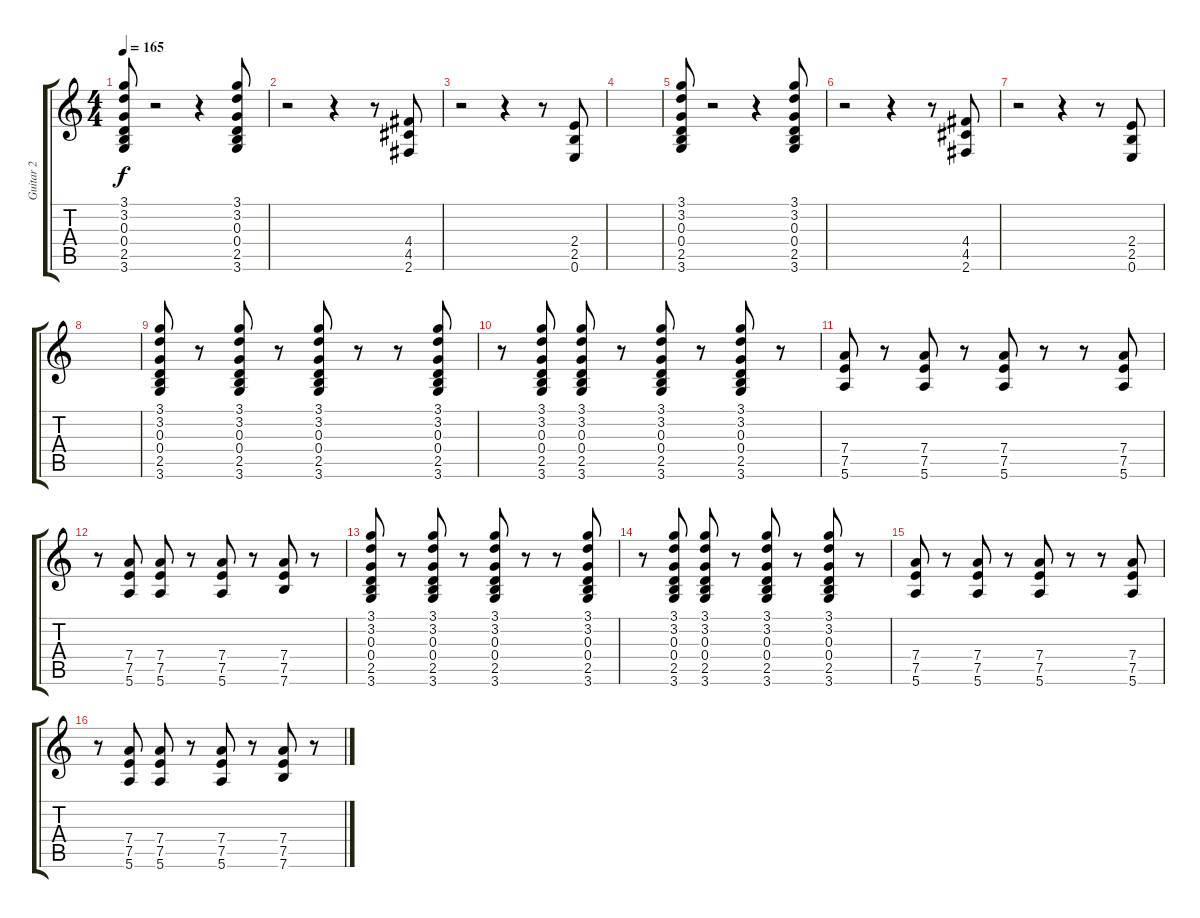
\track ("Guitar 2" "Guitar 2") {instrument overdrivenguitar}
\staff {score tabs}
\tuning (E4 B3 G3 D3 A2 E2) {hide}
\ts (4 4)
\tempo 165
\clef g2
\ks c
(3.1 3.2 0.3 0.4 2.5 3.6).8{dy f} r.2 r.4 (3.1 3.2 0.3 0.4 2.5 3.6).8 |
r.2 r.4 r.8 (4.4 4.5 2.6).8 |
r.2 r.4 r.8 (2.4 2.5 0.6).8 |
|
(3.1 3.2 0.3 0.4 2.5 3.6).8 r.2 r.4 (3.1 3.2 0.3 0.4 2.5 3.6).8 |
r.2 r.4 r.8 (4.4 4.5 2.6).8 |
r.2 r.4 r.8 (2.4 2.5 0.6).8 |
|
(3.1 3.2 0.3 0.4 2.5 3.6).8 r.8 (3.1 3.2 0.3 0.4 2.5 3.6).8 r.8 (3.1 3.2 0.3 0.4 2.5 3.6).8 r.8 r.8 (3.1 3.2 0.3 0.4 2.5 3.6).8 |
r.8 (3.1 3.2 0.3 0.4 2.5 3.6).8 (3.1 3.2 0.3 0.4 2.5 3.6).8 r.8 (3.1 3.2 0.3 0.4 2.5 3.6).8 r.8 (3.1 3.2 0.3 0.4 2.5 3.6).8 r.8 |
(7.4 7.5 5.6).8 r.8 (7.4 7.5 5.6).8 r.8 (7.4 7.5 5.6).8 r.8 r.8 (7.4 7.5 5.6).8 |
r.8 (7.4 7.5 5.6).8 (7.4 7.5 5.6).8 r.8 (7.4 7.5 5.6).8 r.8 (7.4 7.5 7.6).8 r.8 |
(3.1 3.2 0.3 0.4 2.5 3.6).8 r.8 (3.1 3.2 0.3 0.4 2.5 3.6).8 r.8 (3.1 3.2 0.3 0.4 2.5 3.6).8 r.8 r.8 (3.1 3.2 0.3 0.4 2.5 3.6).8 |
r.8 (3.1 3.2 0.3 0.4 2.5 3.6).8 (3.1 3.2 0.3 0.4 2.5 3.6).8 r.8 (3.1 3.2 0.3 0.4 2.5 3.6).8 r.8 (3.1 3.2 0.3 0.4 2.5 3.6).8 r.8 |
(7.4 7.5 5.6).8 r.8 (7.4 7.5 5.6).8 r.8 (7.4 7.5 5.6).8 r.8 r.8 (7.4 7.5 5.6).8 |
r.8 (7.4 7.5 5.6).8 (7.4 7.5 5.6).8 r.8 (7.4 7.5 5.6).8 r.8 (7.4 7.5 7.6).8 r.8
